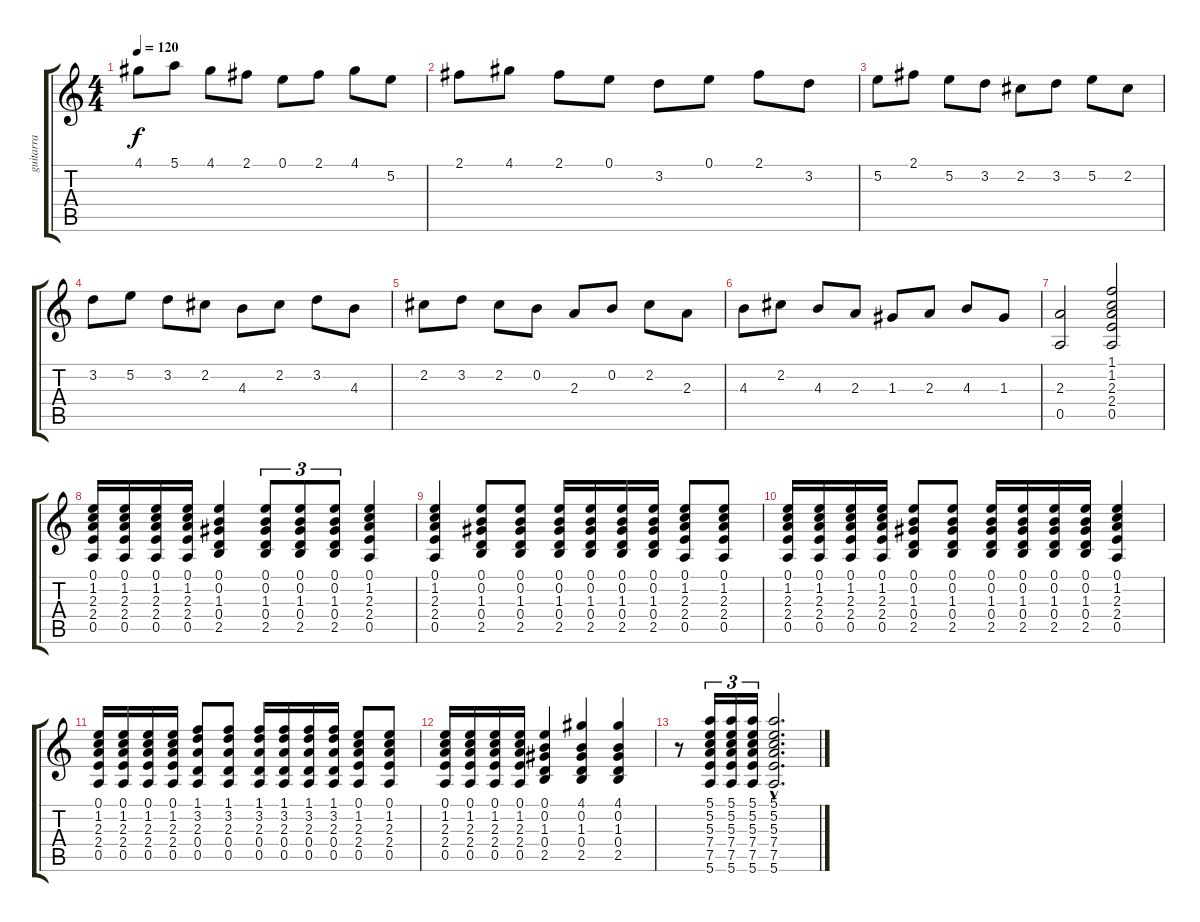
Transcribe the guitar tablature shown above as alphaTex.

\track ("guitarra" "guitarra") {instrument acousticguitarnylon}
\staff {score tabs}
\tuning (E4 B3 G3 D3 A2 E2) {hide}
\ts (4 4)
\tempo 120
\clef g2
\ks c
4.1.8{dy f} 5.1.8 4.1.8 2.1.8 0.1.8 2.1.8 4.1.8 5.2.8 |
2.1.8 4.1.8 2.1.8 0.1.8 3.2.8 0.1.8 2.1.8 3.2.8 |
5.2.8 2.1.8 5.2.8 3.2.8 2.2.8 3.2.8 5.2.8 2.2.8 |
3.2.8 5.2.8 3.2.8 2.2.8 4.3.8 2.2.8 3.2.8 4.3.8 |
2.2.8 3.2.8 2.2.8 0.2.8 2.3.8 0.2.8 2.2.8 2.3.8 |
4.3.8 2.2.8 4.3.8 2.3.8 1.3.8 2.3.8 4.3.8 1.3.8 |
(2.3 0.5).2 (1.1 1.2 2.3 2.4 0.5).2 |
(0.1 1.2 2.3 2.4 0.5).16 (0.1 1.2 2.3 2.4 0.5).16 (0.1 1.2 2.3 2.4 0.5).16 (0.1 1.2 2.3 2.4 0.5).16 (0.1 0.2 1.3 0.4 2.5).4 (0.1 0.2 1.3 0.4 2.5).8{tu (3 2)} (0.1 0.2 1.3 0.4 2.5).8{tu (3 2)} (0.1 0.2 1.3 0.4 2.5).8{tu (3 2)} (0.1 1.2 2.3 2.4 0.5).4 |
(0.1 1.2 2.3 2.4 0.5).4 (0.1 0.2 1.3 0.4 2.5).8 (0.1 0.2 1.3 0.4 2.5).8 (0.1 0.2 1.3 0.4 2.5).16 (0.1 0.2 1.3 0.4 2.5).16 (0.1 0.2 1.3 0.4 2.5).16 (0.1 0.2 1.3 0.4 2.5).16 (0.1 1.2 2.3 2.4 0.5).8 (0.1 1.2 2.3 2.4 0.5).8 |
(0.1 1.2 2.3 2.4 0.5).16 (0.1 1.2 2.3 2.4 0.5).16 (0.1 1.2 2.3 2.4 0.5).16 (0.1 1.2 2.3 2.4 0.5).16 (0.1 0.2 1.3 0.4 2.5).8 (0.1 0.2 1.3 0.4 2.5).8 (0.1 0.2 1.3 0.4 2.5).16 (0.1 0.2 1.3 0.4 2.5).16 (0.1 0.2 1.3 0.4 2.5).16 (0.1 0.2 1.3 0.4 2.5).16 (0.1 1.2 2.3 2.4 0.5).4 |
(0.1 1.2 2.3 2.4 0.5).16 (0.1 1.2 2.3 2.4 0.5).16 (0.1 1.2 2.3 2.4 0.5).16 (0.1 1.2 2.3 2.4 0.5).16 (1.1 3.2 2.3 0.4 0.5).8 (1.1 3.2 2.3 0.4 0.5).8 (1.1 3.2 2.3 0.4 0.5).16 (1.1 3.2 2.3 0.4 0.5).16 (1.1 3.2 2.3 0.4 0.5).16 (1.1 3.2 2.3 0.4 0.5).16 (0.1 1.2 2.3 2.4 0.5).8 (0.1 1.2 2.3 2.4 0.5).8 |
(0.1 1.2 2.3 2.4 0.5).16 (0.1 1.2 2.3 2.4 0.5).16 (0.1 1.2 2.3 2.4 0.5).16 (0.1 1.2 2.3 2.4 0.5).16 (0.1 0.2 1.3 0.4 2.5).4 (4.1 0.2 1.3 0.4 2.5).4 (4.1 0.2 1.3 0.4 2.5).4 |
r.8 (5.1 5.2 5.3 7.4 7.5 5.6).16{tu (3 2)} (5.1 5.2 5.3 7.4 7.5 5.6).16{tu (3 2)} (5.1 5.2 5.3 7.4 7.5 5.6).16{tu (3 2)} (5.1{hac} 5.2{hac} 5.3{hac} 7.4{hac} 7.5{hac} 5.6{hac}).2{d}
